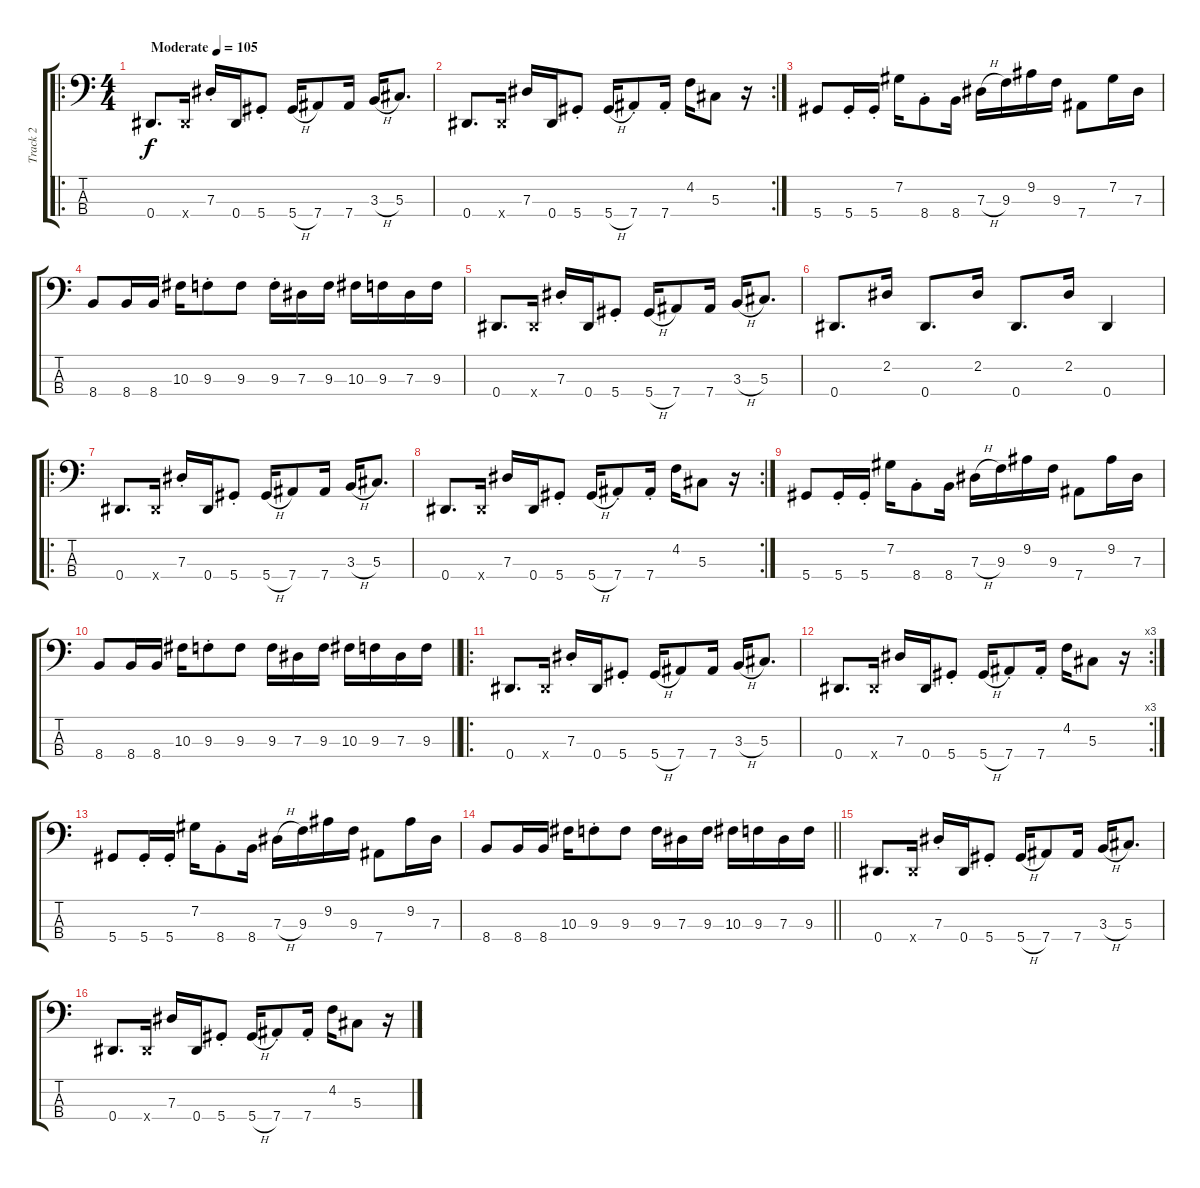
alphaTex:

\track ("Track 2" "Track 2") {instrument electricbassfinger}
\staff {score tabs}
\tuning (Gb2 Db2 Ab1 Eb1) {hide}
\ro
\ts (4 4)
\tempo (105 "Moderate")
\clef f4
\ks c
0.4.8{d dy f instrument electricbassfinger} 0.4{x}.16 7.3{st}.16 0.4.16 5.4{st}.8 5.4{h}.16 7.4.8 7.4.16 3.3{h}.16 5.3.8{d} |
\rc 2
0.4.8{d} 0.4{x}.16 7.3.16 0.4.16 5.4{st}.8 5.4{h}.16 7.4{st}.8 7.4{st}.16 4.2.16 5.3.8 r.16 |
5.4.8 5.4{st}.16 5.4{st}.16 7.2.16 8.4{st}.8 8.4.16 7.3{h}.16 9.3.16 9.2.16 9.3.16 7.4.8 7.2.16 7.3.16 |
8.4.8 8.4.16 8.4.16 10.3.16 9.3{st}.8 9.3.8 9.3{st}.16 7.3.16 9.3.16 10.3.16 9.3.16 7.3.16 9.3.16 |
0.4.8{d} 0.4{x}.16 7.3{st}.16 0.4.16 5.4{st}.8 5.4{h}.16 7.4.8 7.4.16 3.3{h}.16 5.3.8{d} |
0.4.8{d} 2.2.16 0.4.8{d} 2.2.16 0.4.8{d} 2.2.16 0.4.4 |
\ro
0.4.8{d} 0.4{x}.16 7.3{st}.16 0.4.16 5.4{st}.8 5.4{h}.16 7.4.8 7.4.16 3.3{h}.16 5.3.8{d} |
\rc 2
0.4.8{d} 0.4{x}.16 7.3.16 0.4.16 5.4{st}.8 5.4{h}.16 7.4{st}.8 7.4{st}.16 4.2.16 5.3.8 r.16 |
5.4.8 5.4{st}.16 5.4{st}.16 7.2.16 8.4{st}.8 8.4.16 7.3{h}.16 9.3.16 9.2.16 9.3.16 7.4.8 9.2.16 7.3.16 |
\barLineRight lightlight
8.4.8 8.4.16 8.4.16 10.3.16 9.3{st}.8 9.3.8 9.3.16 7.3.16 9.3.16 10.3.16 9.3.16 7.3.16 9.3.16 |
\ro
0.4.8{d} 0.4{x}.16 7.3{st}.16 0.4.16 5.4{st}.8 5.4{h}.16 7.4.8 7.4.16 3.3{h}.16 5.3.8{d} |
\rc 3
0.4.8{d} 0.4{x}.16 7.3.16 0.4.16 5.4{st}.8 5.4{h}.16 7.4{st}.8 7.4{st}.16 4.2.16 5.3.8 r.16 |
5.4.8 5.4{st}.16 5.4{st}.16 7.2.16 8.4{st}.8 8.4.16 7.3{h}.16 9.3.16 9.2.16 9.3.16 7.4.8 9.2.16 7.3.16 |
\barLineRight lightlight
8.4.8 8.4.16 8.4.16 10.3.16 9.3{st}.8 9.3.8 9.3.16 7.3.16 9.3.16 10.3.16 9.3.16 7.3.16 9.3.16 |
0.4.8{d} 0.4{x}.16 7.3{st}.16 0.4.16 5.4{st}.8 5.4{h}.16 7.4.8 7.4.16 3.3{h}.16 5.3.8{d} |
0.4.8{d} 0.4{x}.16 7.3.16 0.4.16 5.4{st}.8 5.4{h}.16 7.4{st}.8 7.4{st}.16 4.2.16 5.3.8 r.16
